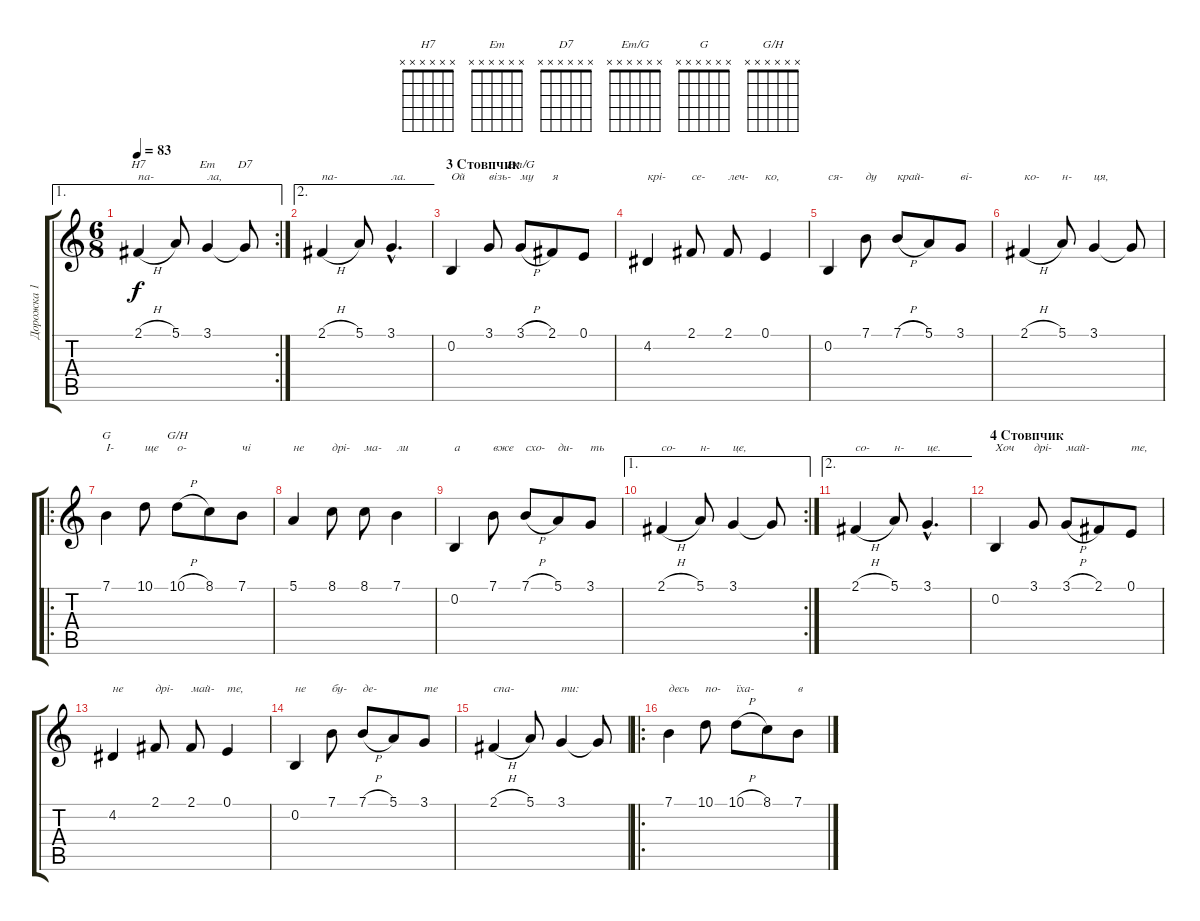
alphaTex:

\track ("Дорожка 1" "Дорожка 1") {instrument voiceoohs}
\staff {score tabs}
\tuning (E4 B3 G3 D3 A2 E2) {hide}
\chord ("H7" x x x x x x) {firstfret 0}
\chord ("Em" x x x x x x) {firstfret 0}
\chord ("D7" x x x x x x) {firstfret 0}
\chord ("Em/G" x x x x x x) {firstfret 0}
\chord ("G" x x x x x x) {firstfret 0}
\chord ("G/H" x x x x x x) {firstfret 0}
\ae 1
\rc 2
\ts (6 8)
\tempo 83
\clef g2
\ks c
2.1{h}.4{ch "H7" txt "па-" dy f} 5.1.8 3.1.4{ch "Em" txt "ла,"} 3.1{t}.8{ch "D7"} |
\ae 2
2.1{h}.4{txt "па-"} 5.1.8 3.1{hac}.4{d txt "ла."} |
\section ("" "3 Стовпчик")
0.2.4{txt "Ой"} 3.1.8{txt "візь-"} 3.1{h}.8{ch "Em/G" txt "му"} 2.1.8{txt "я"} 0.1.8 |
4.2.4{txt "крі-"} 2.1.8{txt "се-"} 2.1.8{txt "леч-"} 0.1.4{txt "ко,"} |
0.2.4{txt "ся-"} 7.1.8{txt "ду"} 7.1{h}.8{txt "край-"} 5.1.8 3.1.8{txt "ві-"} |
2.1{h}.4{txt "ко-"} 5.1.8{txt "н-"} 3.1.4{txt "ця,"} 3.1{t}.8 |
\ro
7.1.4{ch "G" txt "І-"} 10.1.8{txt "ще"} 10.1{h}.8{ch "G/H" txt "о-"} 8.1.8 7.1.8{txt "чі"} |
5.1.4{txt "не"} 8.1.8{txt "дрі-"} 8.1.8{txt "ма-"} 7.1.4{txt "ли"} |
0.2.4{txt "а"} 7.1.8{txt "вже"} 7.1{h}.8{txt "схо-"} 5.1.8{txt "ди-"} 3.1.8{txt "ть"} |
\ae 1
\rc 2
2.1{h}.4{txt "со-"} 5.1.8{txt "н-"} 3.1.4{txt "це,"} 3.1{t}.8 |
\ae 2
2.1{h}.4{txt "со-"} 5.1.8{txt "н-"} 3.1{hac}.4{d txt "це."} |
\section ("" "4 Стовпчик")
0.2.4{txt "Хоч"} 3.1.8{txt "дрі-"} 3.1{h}.8{txt "май-"} 2.1.8 0.1.8{txt "те,"} |
4.2.4{txt "не"} 2.1.8{txt "дрі-"} 2.1.8{txt "май-"} 0.1.4{txt "те,"} |
0.2.4{txt "не"} 7.1.8{txt "бу-"} 7.1{h}.8{txt "де-"} 5.1.8 3.1.8{txt "те"} |
2.1{h}.4{txt "спа-"} 5.1.8 3.1.4{txt "ти:"} 3.1{t}.8 |
\ro
7.1.4{txt "десь"} 10.1.8{txt "по-"} 10.1{h}.8{txt "їха-"} 8.1.8 7.1.8{txt "в"}
